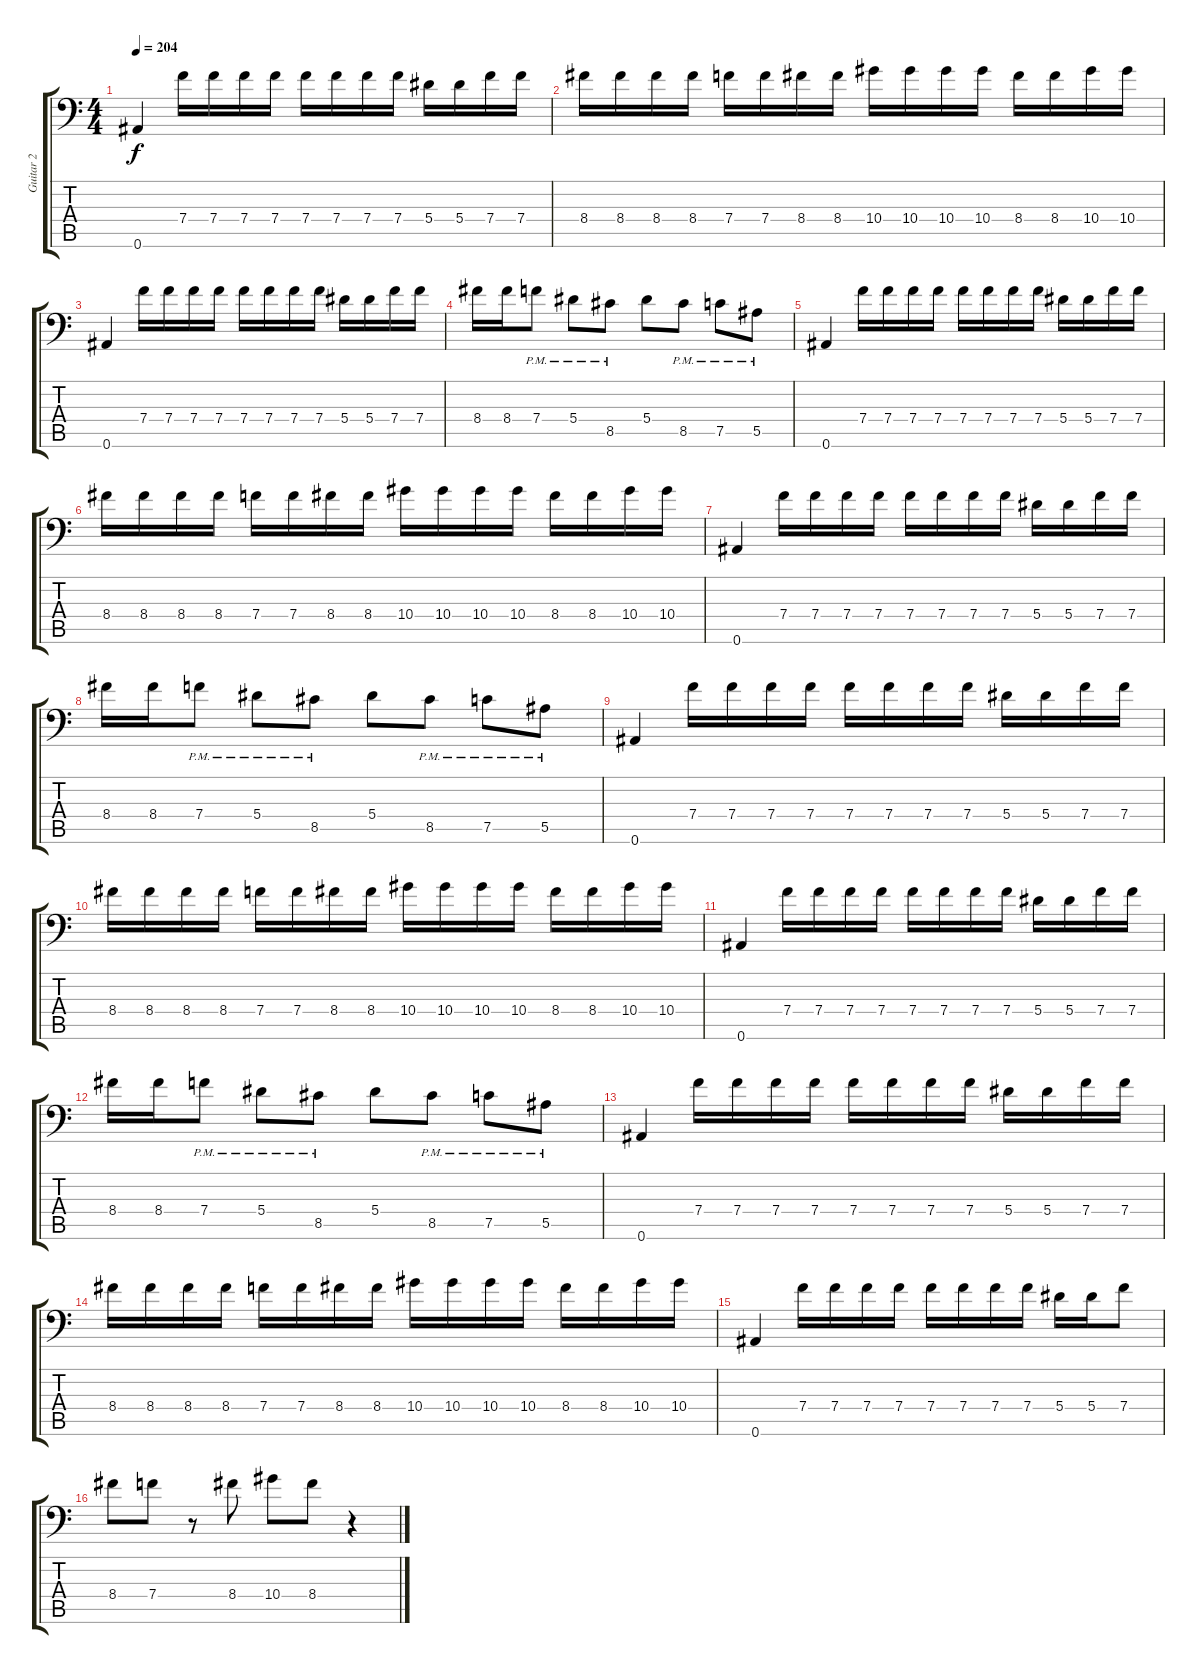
\track ("Guitar 2" "Guitar 2") {instrument distortionguitar}
\staff {score tabs}
\tuning (C4 G3 Eb3 Bb2 F2 Bb1) {hide}
\ts (4 4)
\tempo 204
\clef f4
\ks c
0.6.4{dy f} 7.4.16 7.4.16 7.4.16 7.4.16 7.4.16 7.4.16 7.4.16 7.4.16 5.4.16 5.4.16 7.4.16 7.4.16 |
8.4.16 8.4.16 8.4.16 8.4.16 7.4.16 7.4.16 8.4.16 8.4.16 10.4.16 10.4.16 10.4.16 10.4.16 8.4.16 8.4.16 10.4.16 10.4.16 |
0.6.4 7.4.16 7.4.16 7.4.16 7.4.16 7.4.16 7.4.16 7.4.16 7.4.16 5.4.16 5.4.16 7.4.16 7.4.16 |
8.4.16 8.4.16 7.4{pm}.8 5.4{pm}.8 8.5{pm}.8 5.4.8 8.5{pm}.8 7.5{pm}.8 5.5{pm}.8 |
0.6.4 7.4.16 7.4.16 7.4.16 7.4.16 7.4.16 7.4.16 7.4.16 7.4.16 5.4.16 5.4.16 7.4.16 7.4.16 |
8.4.16 8.4.16 8.4.16 8.4.16 7.4.16 7.4.16 8.4.16 8.4.16 10.4.16 10.4.16 10.4.16 10.4.16 8.4.16 8.4.16 10.4.16 10.4.16 |
0.6.4 7.4.16 7.4.16 7.4.16 7.4.16 7.4.16 7.4.16 7.4.16 7.4.16 5.4.16 5.4.16 7.4.16 7.4.16 |
8.4.16 8.4.16 7.4{pm}.8 5.4{pm}.8 8.5{pm}.8 5.4.8 8.5{pm}.8 7.5{pm}.8 5.5{pm}.8 |
0.6.4 7.4.16 7.4.16 7.4.16 7.4.16 7.4.16 7.4.16 7.4.16 7.4.16 5.4.16 5.4.16 7.4.16 7.4.16 |
8.4.16 8.4.16 8.4.16 8.4.16 7.4.16 7.4.16 8.4.16 8.4.16 10.4.16 10.4.16 10.4.16 10.4.16 8.4.16 8.4.16 10.4.16 10.4.16 |
0.6.4 7.4.16 7.4.16 7.4.16 7.4.16 7.4.16 7.4.16 7.4.16 7.4.16 5.4.16 5.4.16 7.4.16 7.4.16 |
8.4.16 8.4.16 7.4{pm}.8 5.4{pm}.8 8.5{pm}.8 5.4.8 8.5{pm}.8 7.5{pm}.8 5.5{pm}.8 |
0.6.4 7.4.16 7.4.16 7.4.16 7.4.16 7.4.16 7.4.16 7.4.16 7.4.16 5.4.16 5.4.16 7.4.16 7.4.16 |
8.4.16 8.4.16 8.4.16 8.4.16 7.4.16 7.4.16 8.4.16 8.4.16 10.4.16 10.4.16 10.4.16 10.4.16 8.4.16 8.4.16 10.4.16 10.4.16 |
0.6.4 7.4.16 7.4.16 7.4.16 7.4.16 7.4.16 7.4.16 7.4.16 7.4.16 5.4.16 5.4.16 7.4.8 |
8.4.8 7.4.8 r.8 8.4.8 10.4.8 8.4.8 r.4
